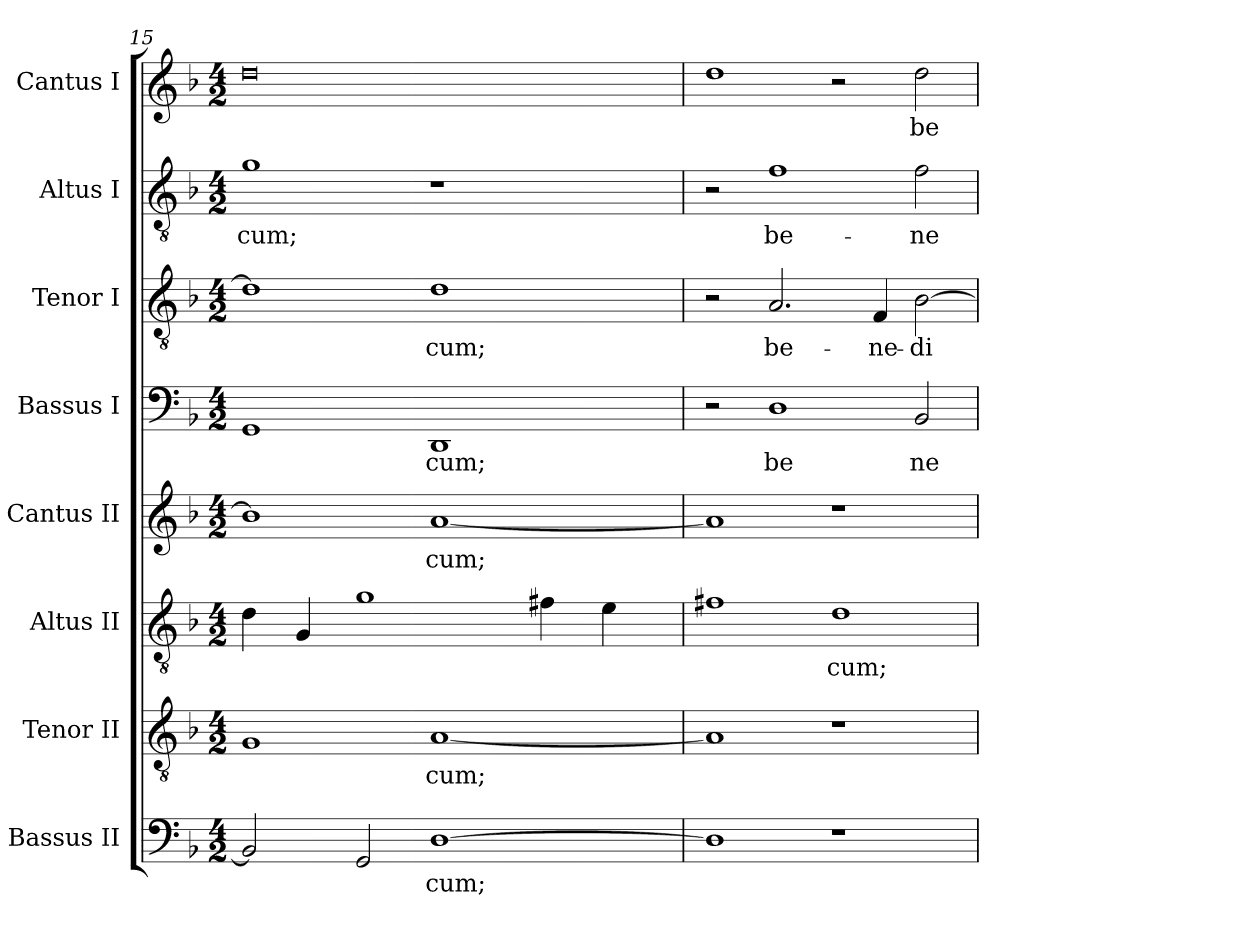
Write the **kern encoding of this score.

**kern	**text	**kern	**text	**kern	**text	**kern	**text	**kern	**text	**kern	**text	**kern	**text	**kern	**text
*part8	*part8	*part7	*part7	*part6	*part6	*part5	*part5	*part4	*part4	*part3	*part3	*part2	*part2	*part1	*part1
*staff8	*staff8	*staff7	*staff7	*staff6	*staff6	*staff5	*staff5	*staff4	*staff4	*staff3	*staff3	*staff2	*staff2	*staff1	*staff1
*I"Bassus II	*	*I"Tenor II	*	*I"Altus II	*	*I"Cantus II	*	*I"Bassus I	*	*I"Tenor I	*	*I"Altus I	*	*I"Cantus I	*
!!LO:PB:g=z
*clefF4	*	*clefGv2	*	*clefGv2	*	*clefG2	*	*clefF4	*	*clefGv2	*	*clefGv2	*	*clefG2	*
*ITrd-3c-5	*	*ITrd-3c-5	*	*ITrd-3c-5	*	*	*	*ITrd-3c-5	*	*ITrd-3c-5	*	*ITrd-3c-5	*	*	*
*k[b-e-]	*	*k[b-e-]	*	*k[b-e-]	*	*k[b-]	*	*k[b-e-]	*	*k[b-e-]	*	*k[b-e-]	*	*k[b-]	*
*B-:	*	*B-:	*	*B-:	*	*F:	*	*B-:	*	*B-:	*	*B-:	*	*F:	*
*M4/2	*	*M4/2	*	*M4/2	*	*M4/2	*	*M4/2	*	*M4/2	*	*M4/2	*	*M4/2	*
=15	=15	=15	=15	=15	=15	=15	=15	=15	=15	=15	=15	=15	=15	=15	=15
!	!	!	!	!	!	!	!	!	!	!	!	!	!LO:LY:b:cj	!	!
*^	*	*^	*	*^	*	*^	*	*^	*	*^	*	*^	*	*	*
2E-/]	2ryy	.	1c	4ryy	.	4g\	8...ryy	.	1b-]	4ryy	.	1C	4ryy	.	1g]	4ryy	.	1cc	64ryy	-cum;	0dd	.
.	.	.	.	.	.	.	.	.	.	.	.	.	.	.	.	.	.	.	1ryy	.	.	.
.	.	.	.	.	.	.	1ryy	.	.	.	.	.	.	.	.	.	.	.	.	.	.	.
.	.	.	.	16..ryy	.	4c/	.	.	.	16..ryy	.	.	64ryy	.	.	64ryy	.	.	.	.	.	.
.	.	.	.	.	.	.	.	.	.	.	.	.	1ryy	.	.	1ryy	.	.	.	.	.	.
.	.	.	.	1ryy	.	.	.	.	.	1ryy	.	.	.	.	.	.	.	.	.	.	.	.
2C/	32.ryy	.	.	.	.	1cc	.	.	.	.	.	.	.	.	.	.	.	.	.	.	.	.
.	1ryy	.	.	.	.	.	.	.	.	.	.	.	.	.	.	.	.	.	.	.	.	.
!	!	!LO:LY:b	!	!	!LO:LY:b	!	!	!	!	!	!LO:LY:b	!	!	!LO:LY:b:cj	!	!	!LO:LY:b:cj	!	!	!	!	!
[>1G	.	-cum;	[<1d	.	cum;	.	.	.	[<1a	.	cum;	1GG	.	cum;	1g	.	cum;	1r	.	.	.	.
.	.	.	.	.	.	.	.	.	.	.	.	.	.	.	.	.	.	.	2ryy	.	.	.
.	.	.	.	.	.	.	2ryy	.	.	.	.	.	.	.	.	.	.	.	.	.	.	.
.	.	.	.	.	.	.	.	.	.	.	.	.	2ryy	.	.	2ryy	.	.	.	.	.	.
.	.	.	.	2ryy	.	.	.	.	.	2ryy	.	.	.	.	.	.	.	.	.	.	.	.
.	.	.	.	.	.	4bn\	.	.	.	.	.	.	.	.	.	.	.	.	.	.	.	.
.	.	.	.	.	.	.	.	.	.	.	.	.	.	.	.	.	.	.	4ryy	.	.	.
.	4ryy	.	.	.	.	.	.	.	.	.	.	.	.	.	.	.	.	.	.	.	.	.
.	.	.	.	.	.	.	4ryy	.	.	.	.	.	.	.	.	.	.	.	.	.	.	.
.	.	.	.	.	.	4a\	.	.	.	.	.	.	.	.	.	.	.	.	.	.	.	.
.	.	.	.	.	.	.	.	.	.	.	.	.	8...ryy	.	.	8...ryy	.	.	8...ryy	.	.	.
.	8ryy	.	.	.	.	.	.	.	.	.	.	.	.	.	.	.	.	.	.	.	.	.
.	.	.	.	8ryy	.	.	.	.	.	8ryy	.	.	.	.	.	.	.	.	.	.	.	.
.	16ryy	.	.	.	.	.	.	.	.	.	.	.	.	.	.	.	.	.	.	.	.	.
.	64ryy	.	.	64ryy	.	.	64ryy	.	.	64ryy	.	.	.	.	.	.	.	.	.	.	.	.
*v	*v	*	*	*	*	*v	*v	*	*v	*v	*	*v	*v	*	*v	*v	*	*v	*v	*	*	*
*	*	*v	*v	*	*	*	*	*	*	*	*	*	*	*	*	*
=16	=16	=16	=16	=16	=16	=16	=16	=16	=16	=16	=16	=16	=16	=16	=16
1G]	.	1d]	.	1bn	.	1a]	.	2r	.	2r	.	2r	.	1dd	.
!	!	!	!	!	!	!	!	!	!LO:LY:b:cj	!	!LO:LY:b:cj	!	!LO:LY:b:cj	!	!
.	.	.	.	.	.	.	.	1G	be	2.d/	be-	1b-	be-	.	.
!	!	!	!	!	!LO:LY:b:cj	!	!	!	!	!	!	!	!	!	!
1r	.	1r	.	1g	cum;	1r	.	.	.	.	.	.	.	2r	.
!	!	!	!	!	!	!	!	!	!	!	!LO:LY:b:cj	!	!	!	!
.	.	.	.	.	.	.	.	.	.	4B-/	-ne-	.	.	.	.
!	!	!	!	!	!	!	!	!	!LO:LY:b:cj	!	!LO:LY:b:cj	!	!LO:LY:b:cj	!	!LO:LY:b:cj
.	.	.	.	.	.	.	.	2E-/	ne	[>2e-\	-di-	2b-\	-ne-	2dd\	be
=	=	=	=	=	=	=	=	=	=	=	=	=	=	=	=
*-	*-	*-	*-	*-	*-	*-	*-	*-	*-	*-	*-	*-	*-	*-	*-
